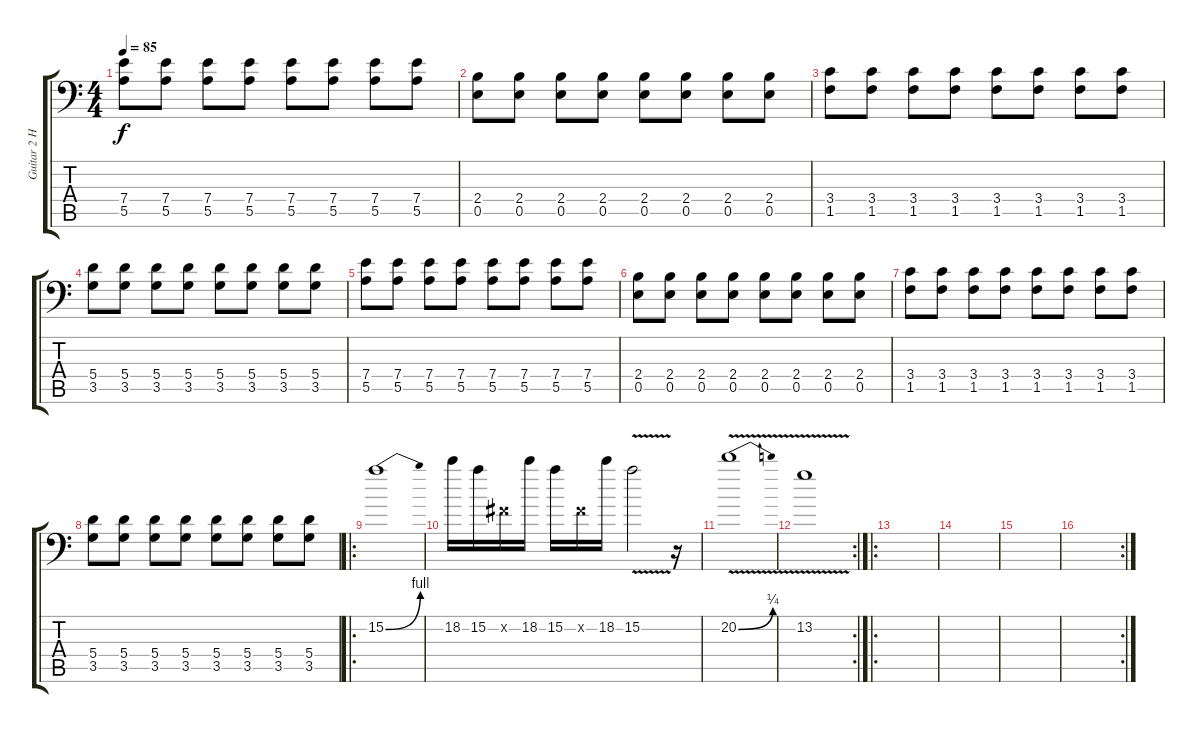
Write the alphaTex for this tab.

\track ("Guitar 2 Heavy Distortion" "Guitar 2 H") {instrument distortionguitar}
\staff {score tabs}
\tuning (B3 Gb3 D3 A2 E2 A1) {hide}
\ts (4 4)
\tempo 85
\clef f4
\ks c
(7.4 5.5).8{dy f volume 16} (7.4 5.5).8 (7.4 5.5).8 (7.4 5.5).8 (7.4 5.5).8 (7.4 5.5).8 (7.4 5.5).8 (7.4 5.5).8 |
(2.4 0.5).8 (2.4 0.5).8 (2.4 0.5).8 (2.4 0.5).8 (2.4 0.5).8 (2.4 0.5).8 (2.4 0.5).8 (2.4 0.5).8 |
(3.4 1.5).8 (3.4 1.5).8 (3.4 1.5).8 (3.4 1.5).8 (3.4 1.5).8 (3.4 1.5).8 (3.4 1.5).8 (3.4 1.5).8 |
(5.4 3.5).8 (5.4 3.5).8 (5.4 3.5).8 (5.4 3.5).8 (5.4 3.5).8 (5.4 3.5).8 (5.4 3.5).8 (5.4 3.5).8 |
(7.4 5.5).8 (7.4 5.5).8 (7.4 5.5).8 (7.4 5.5).8 (7.4 5.5).8 (7.4 5.5).8 (7.4 5.5).8 (7.4 5.5).8 |
(2.4 0.5).8 (2.4 0.5).8 (2.4 0.5).8 (2.4 0.5).8 (2.4 0.5).8 (2.4 0.5).8 (2.4 0.5).8 (2.4 0.5).8 |
(3.4 1.5).8 (3.4 1.5).8 (3.4 1.5).8 (3.4 1.5).8 (3.4 1.5).8 (3.4 1.5).8 (3.4 1.5).8 (3.4 1.5).8 |
(5.4 3.5).8 (5.4 3.5).8 (5.4 3.5).8 (5.4 3.5).8 (5.4 3.5).8 (5.4 3.5).8 (5.4 3.5).8 (5.4 3.5).8 |
\ro
15.2{be (bend 0 0 60 4)}.1 |
18.2.16 15.2.16 0.2{x}.16 18.2.16 15.2.16 0.2{x}.16 18.2.16 15.2{v}.2 r.16 |
20.2{be (bend 0 0 60 1) v}.1 |
\rc 2
13.2{v}.1 |
\ro
|
|
|
\rc 2
